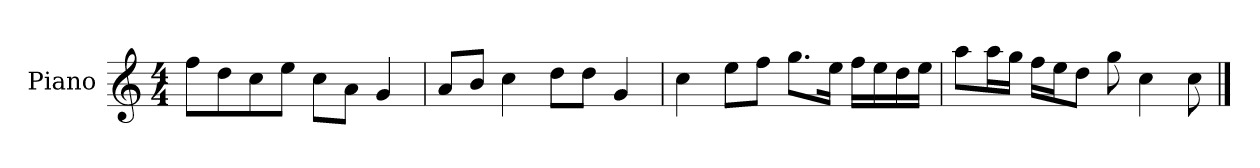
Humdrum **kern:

**kern
*part1
*staff1
*I"Piano
*I'P-no
*clefG2
*k[]
*M4/4
*MM90
=1
8ff\L
8dd\
8cc\
8ee\J
8cc\L
8a\J
4g/
=2
8a/L
8b/J
4cc\
8dd\L
8dd\J
4g/
=3
4cc\
8ee\L
8ff\J
8.gg\L
16ee\Jk
16ff\LL
16ee\
16dd\
16ee\JJ
=4
8aa\L
16aa\L
16gg\JJ
16ff\LL
16ee\J
8dd\J
8gg\
4cc\
8cc\
==
*-
